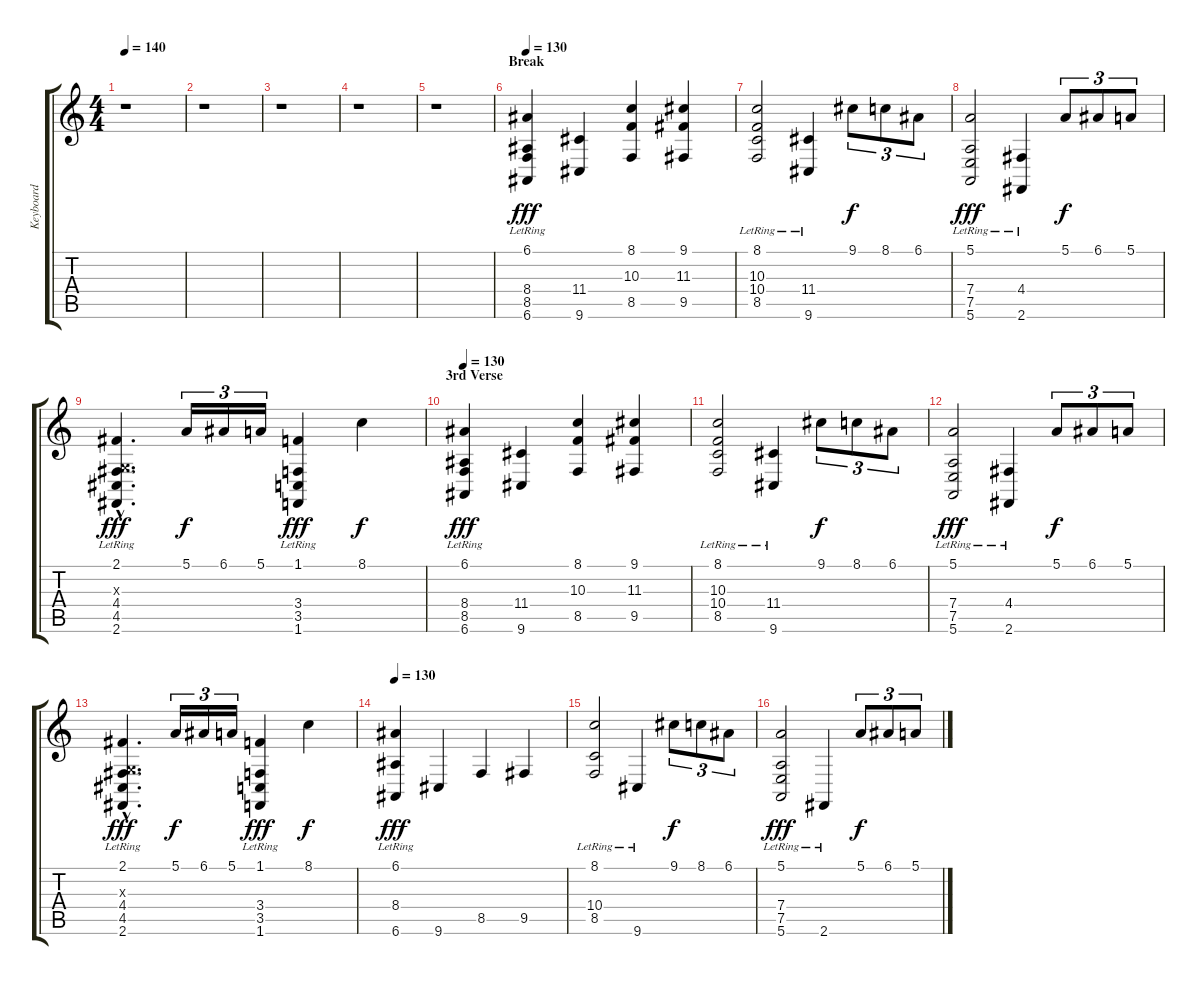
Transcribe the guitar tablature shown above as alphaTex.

\track ("Keyboard" "Keyboard") {instrument stringensemble1}
\staff {score tabs}
\tuning (E4 B3 G3 D3 A2 E2) {hide}
\ts (4 4)
\tempo 140
\clef g2
\ks c
r.1{dy f} |
r.1 |
r.1 |
r.1 |
r.1 |
\section ("" "Break")
\tempo 130
(6.1{lr} 8.4{lr} 8.5 6.6).4{dy fff volume 13 instrument stringensemble1} (11.4 9.6).4 (8.1 10.3 8.5).4 (9.1 11.3 9.5).4 |
(8.1{lr} 10.3 10.4{lr} 8.5).2 (11.4{lr} 9.6{lr}).4 9.1.8{tu (3 2) dy f} 8.1.8{tu (3 2)} 6.1.8{tu (3 2)} |
(5.1{lr} 7.4{lr} 7.5{lr} 5.6{lr}).2{dy fff} (4.4{lr} 2.6{lr}).4 5.1.8{tu (3 2) dy f} 6.1.8{tu (3 2)} 5.1.8{tu (3 2)} |
(2.1{hac} 0.3{hac x} 4.4{hac lr} 4.5{hac lr} 2.6{hac lr}).4{d dy fff} 5.1.16{tu (3 2) dy f} 6.1.16{tu (3 2)} 5.1.16{tu (3 2)} (1.1 3.4{lr} 3.5{lr} 1.6{lr}).4{dy fff} 8.1.4{dy f} |
\section ("" "3rd Verse")
\tempo 130
(6.1{lr} 8.4{lr} 8.5 6.6).4{dy fff} (11.4 9.6).4 (8.1 10.3 8.5).4 (9.1 11.3 9.5).4 |
(8.1{lr} 10.3 10.4{lr} 8.5).2 (11.4{lr} 9.6{lr}).4 9.1.8{tu (3 2) dy f} 8.1.8{tu (3 2)} 6.1.8{tu (3 2)} |
(5.1{lr} 7.4{lr} 7.5{lr} 5.6{lr}).2{dy fff} (4.4{lr} 2.6{lr}).4 5.1.8{tu (3 2) dy f} 6.1.8{tu (3 2)} 5.1.8{tu (3 2)} |
(2.1{hac} 0.3{hac x} 4.4{hac lr} 4.5{hac lr} 2.6{hac lr}).4{d dy fff} 5.1.16{tu (3 2) dy f} 6.1.16{tu (3 2)} 5.1.16{tu (3 2)} (1.1 3.4{lr} 3.5{lr} 1.6{lr}).4{dy fff} 8.1.4{dy f} |
\tempo 130
(6.1{lr} 8.4{lr} 6.6).4{dy fff} 9.6.4 8.5.4 9.5.4 |
(8.1{lr} 10.4{lr} 8.5).2 9.6{lr}.4 9.1.8{tu (3 2) dy f} 8.1.8{tu (3 2)} 6.1.8{tu (3 2)} |
(5.1{lr} 7.4{lr} 7.5{lr} 5.6{lr}).2{dy fff} 2.6{lr}.4 5.1.8{tu (3 2) dy f} 6.1.8{tu (3 2)} 5.1.8{tu (3 2)}
